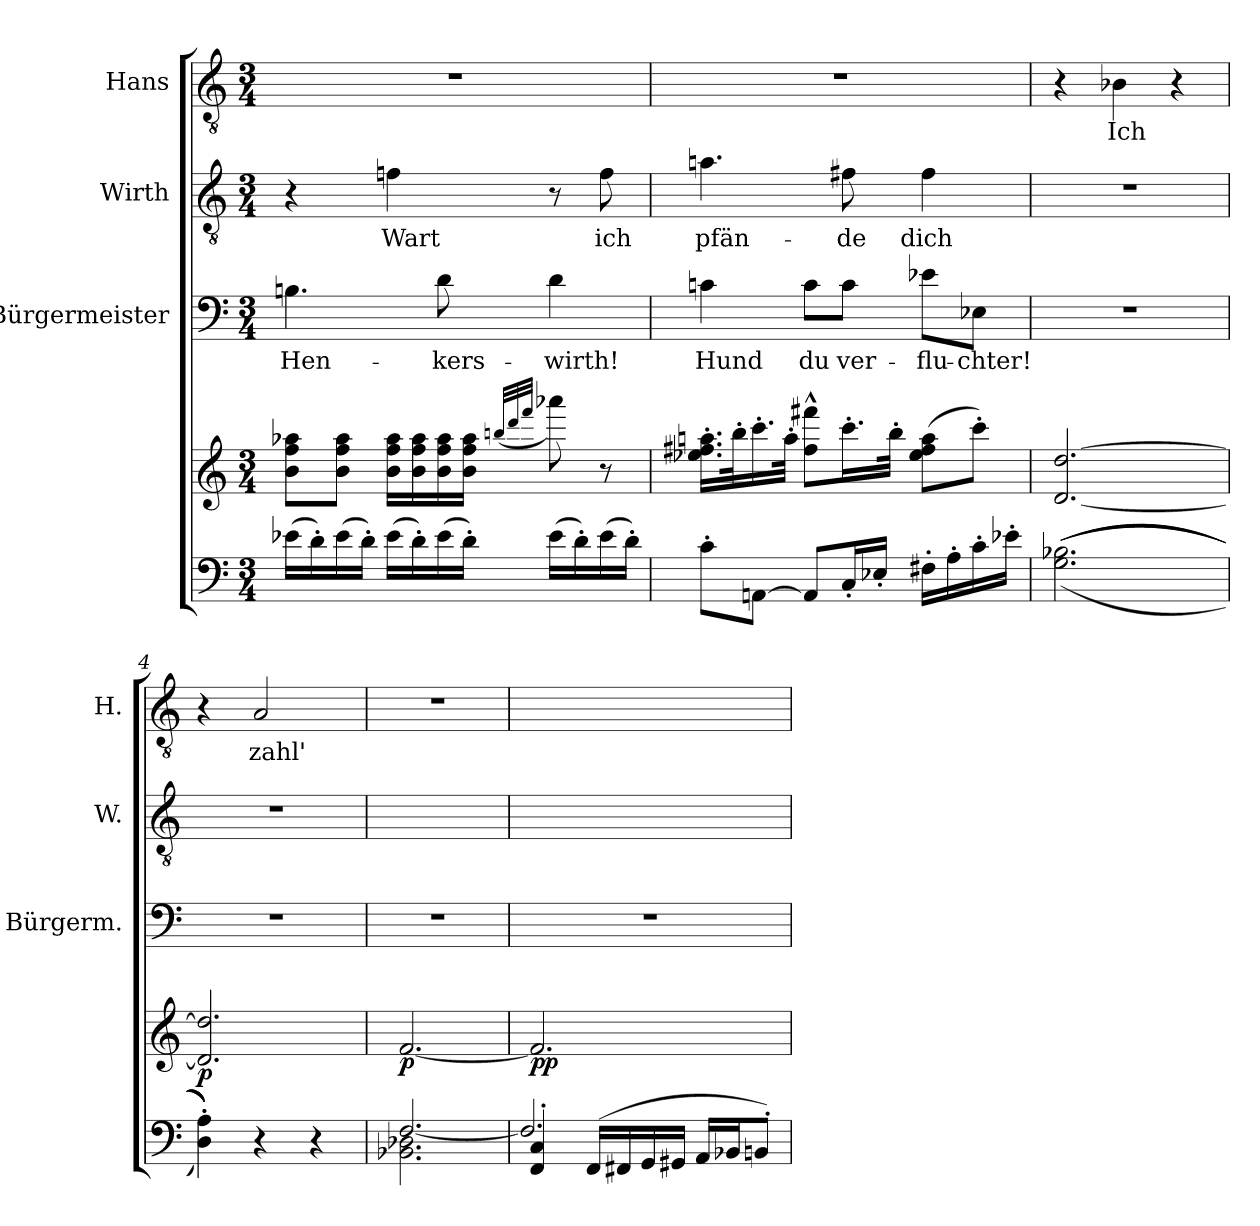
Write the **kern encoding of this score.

**kern	**kern	**dynam	**kern	**text	**kern	**text	**kern	**text
*part4	*part4	*part4	*part3	*part3	*part2	*part2	*part1	*part1
*staff5	*staff4	*staff4/5	*staff3	*staff3	*staff2	*staff2	*staff1	*staff1
*	*	*	*I"Bürgermeister	*	*I"Wirth	*	*I"Hans	*
*	*	*	*I'Bürgerm.	*	*I'W.	*	*I'H.	*
*clefF4	*clefG2	*	*clefF4	*	*clefGv2	*	*clefGv2	*
*k[]	*k[]	*	*k[]	*	*k[]	*	*k[]	*
*M3/4	*M3/4	*	*M3/4	*	*M3/4	*	*M3/4	*
=1	=1	=1	=1	=1	=1	=1	=1	=1
(>16e-X\LL	8b\ 8ff\ 8aa-X\L	.	4.Bn\	Hen-	4r	.	2.r	.
16d'\)	.	.	.	.	.	.	.	.
(>16e-\	8b\ 8ff\ 8aa-\J	.	.	.	.	.	.	.
16d'\JJ)	.	.	.	.	.	.	.	.
(>16e-\LL	16b\ 16ff\ 16aa-\LL	.	.	.	4fn\	Wart	.	.
16d'\)	16b\ 16ff\ 16aa-\	.	.	.	.	.	.	.
(>16e-\	16b\ 16ff\ 16aa-\	.	8d\	-kers-	.	.	.	.
16d'\JJ)	16b\ 16ff\ 16aa-\JJ	.	.	.	.	.	.	.
.	(<32qbbn/LLL	.	.	.	.	.	.	.
.	32qddd/	.	.	.	.	.	.	.
.	32qfff/JJJ	.	.	.	.	.	.	.
(>16e-\LL	8aaa-X\)	.	4d\	-wirth!	8r	.	.	.
16d'\)	.	.	.	.	.	.	.	.
(>16e-\	8r	.	.	.	8f\	ich	.	.
16d'\JJ)	.	.	.	.	.	.	.	.
=2	=2	=2	=2	=2	=2	=2	=2	=2
8c'\L	16.ee-X'\ 16.ff#X'\ 16.aan'\LL	.	4cn\	Hund	4.an\	pfän-	2.r	.
.	32bb'\k	.	.	.	.	.	.	.
[8AAn\J	16.ccc'\	.	.	.	.	.	.	.
.	32aa'\JJk	.	.	.	.	.	.	.
8AA/L]	8ff#^^\ 8fff#X^^\L	.	8c\L	du	.	.	.	.
16C'/L	16.ccc'\L	.	8c\J	ver-	8f#X\	-de	.	.
16E-X'/JJ	.	.	.	.	.	.	.	.
.	32bb'\JJk	.	.	.	.	.	.	.
16F#X'\LL	(>8ee-\ 8ff#\ 8aa\L	.	8e-X\L	-flu-	4f#\	dich	.	.
16A'\	.	.	.	.	.	.	.	.
16c'\	8ccc'\J)	.	8E-X\J	-chter!	.	.	.	.
16e-X'\JJ	.	.	.	.	.	.	.	.
!!LO:LB:g=z
=3	=3	=3	=3	=3	=3	=3	=3	=3
!	!	!LO:DY:b	!	!	!	!	!	!
!	!	!LO:DY:n=1:b	!	!	!	!	!	!
(>(>(>(>2.G\ 2.B-X\	[2.d/ [2.dd/	f dim.	2.r	.	2.r	.	4r	.
.	.	.	.	.	.	.	4B-X\	Ich
.	.	.	.	.	.	.	4r	.
=4	=4	=4	=4	=4	=4	=4	=4	=4
!	!	!LO:DY:b	!	!	!	!	!	!
4D'\ 4A'\))))	2.d]/ 2.dd]/	p	2.r	.	2.r	.	4r	.
4r	.	.	.	.	.	.	2A/	zahl'-
4r	.	.	.	.	.	.	.	.
=5	=5	=5	=5	=5	=5	=5	=5	=5
*^	*	*	*	*	*	*	*	*
!	!	!	!LO:DY:b	!	!	!	!	!	!
2.BB-X\ 2.D-X\	[2.F/	[2.f/	p	2.r	.	2.ryy	.	2.r	.
=6	=6	=6	=6	=6	=6	=6	=6	=6	=6
!	!	!	!LO:DY:b	!	!	!	!	!	!
4FF'/ 4C'/	2.F/]	2.f/]	pp	2.r	.	2.ryy	.	2.ryy	.
!	!	!	!LO:DY:b=2	!	!	!	!	!	!
!	!	!	!LO:DY:n=1:b=2	!	!	!	!	!	!
(>16FF/LL	.	.	f dim.	.	.	.	.	.	.
16FF#X/	.	.	.	.	.	.	.	.	.
16GG/	.	.	.	.	.	.	.	.	.
16GG#X/JJ	.	.	.	.	.	.	.	.	.
16AA/LL	.	.	.	.	.	.	.	.	.
16BB-X/J	.	.	.	.	.	.	.	.	.
8BBn'/J)	.	.	.	.	.	.	.	.	.
*v	*v	*	*	*	*	*	*	*	*
=	=	=	=	=	=	=	=	=
*-	*-	*-	*-	*-	*-	*-	*-	*-
